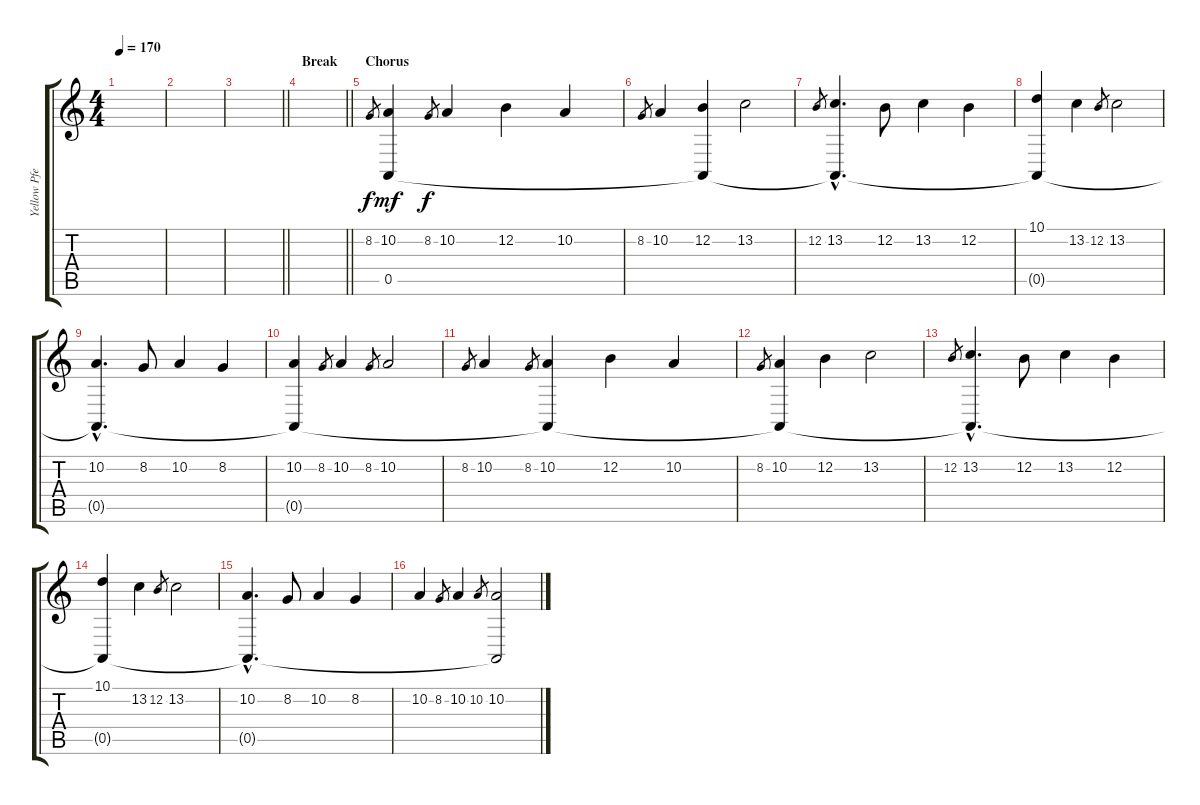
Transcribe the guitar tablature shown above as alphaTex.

\track ("Yellow Pfeiffer" "Yellow Pfe") {instrument bagpipe}
\staff {score tabs}
\tuning (E4 B3 G3 D3 A2 E2) {hide}
\ts (4 4)
\tempo 170
\clef g2
\ks c
|
|
\barLineRight lightlight
|
\section ("" "Break")
\barLineRight lightlight
|
\section ("" "Chorus")
8.2.8{gr} (10.2 0.5).4{dy mf} 8.2.8{gr dy f} 10.2.4 12.2.4 10.2.4 |
8.2.8{gr} 10.2.4 (12.2 0.5{t}).4 13.2.2 |
12.2.8{gr} (13.2{hac} 0.5{hac t}).4{d} 12.2.8 13.2.4 12.2.4 |
(10.1 0.5{t}).4 13.2.4 12.2.8{gr} 13.2.2 |
(10.2{hac} 0.5{hac t}).4{d} 8.2.8 10.2.4 8.2.4 |
(10.2 0.5{t}).4 8.2.8{gr} 10.2.4 8.2.8{gr} 10.2.2 |
8.2.8{gr} 10.2.4 8.2.8{gr} (10.2 0.5{t}).4 12.2.4 10.2.4 |
8.2.8{gr} (10.2 0.5{t}).4 12.2.4 13.2.2 |
12.2.8{gr} (13.2{hac} 0.5{hac t}).4{d} 12.2.8 13.2.4 12.2.4 |
(10.1 0.5{t}).4 13.2.4 12.2.8{gr} 13.2.2 |
(10.2{hac} 0.5{hac t}).4{d} 8.2.8 10.2.4 8.2.4 |
10.2.4 8.2.8{gr} 10.2.4 10.2.8{gr} (10.2 0.5{t}).2
